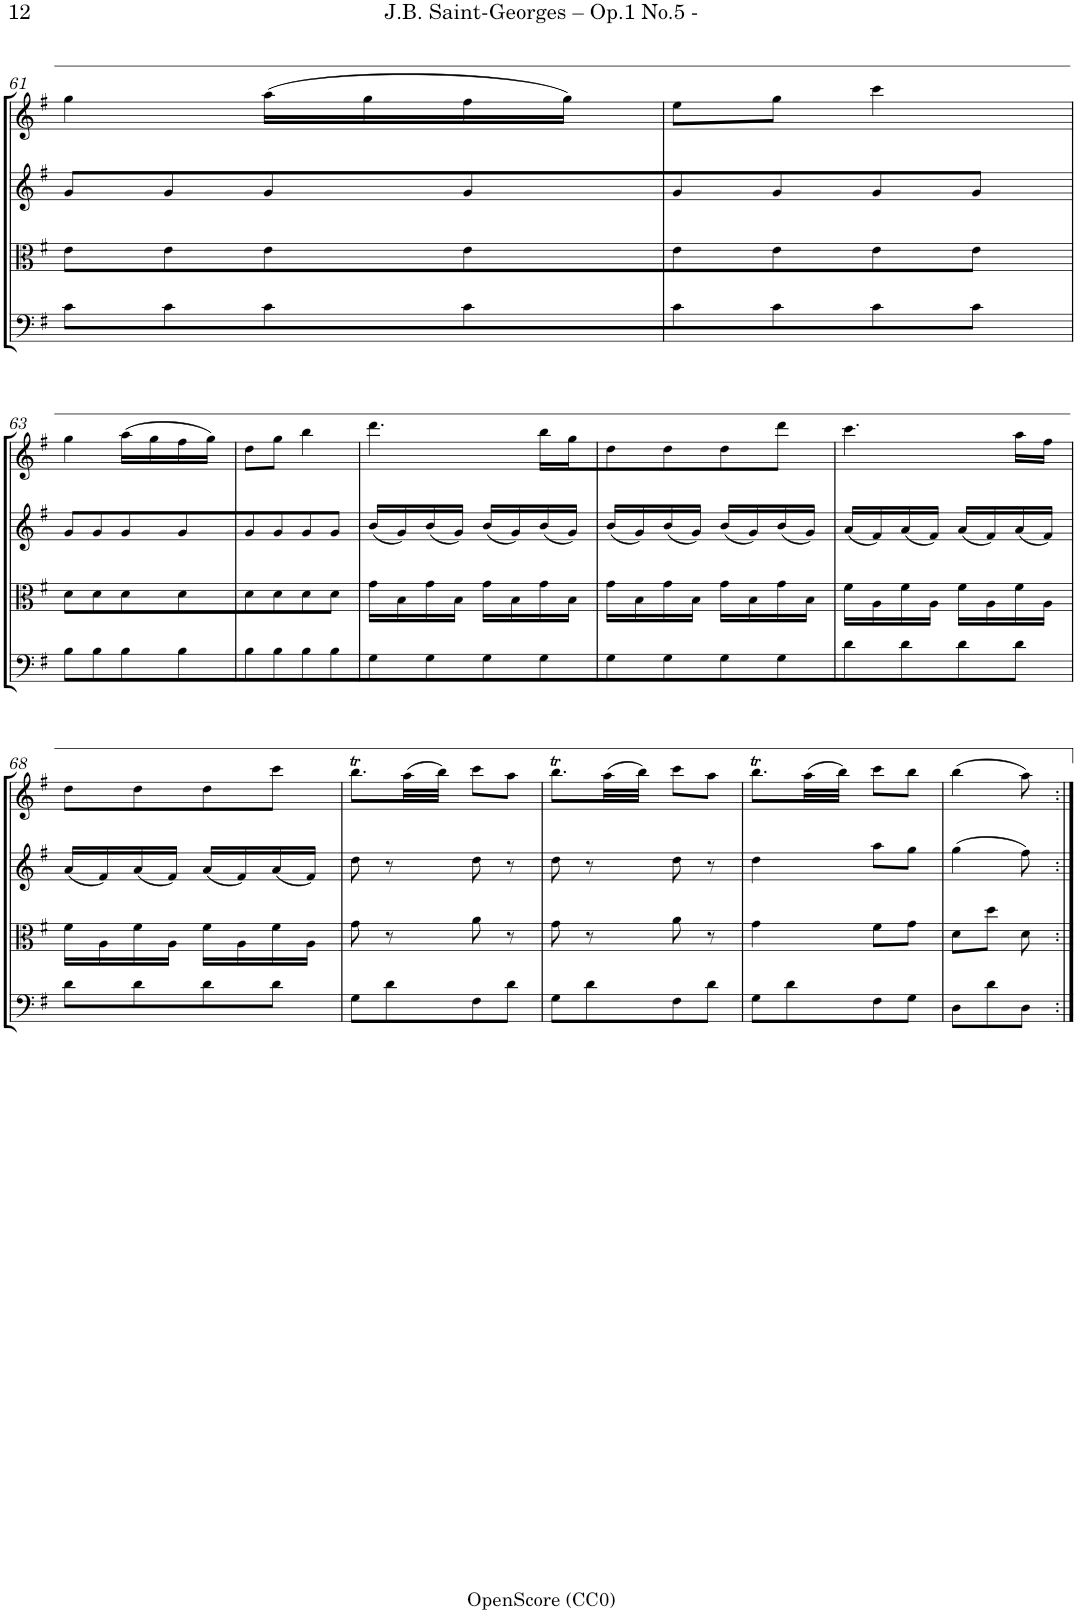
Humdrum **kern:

**kern	**kern	**kern	**kern
*part4	*part3	*part2	*part1
*staff4	*staff3	*staff2	*staff1
*I"Violoncello	*I"Viola	*I"Violin 2	*I"Violin 1
*I'Vc	*I'Vla	*I'Vln	*I'Vln
!!LO:PB:g=z
*clefF4	*clefC3	*clefG2	*clefG2
*k[f#]	*k[f#]	*k[f#]	*k[f#]
*M2/4	*M2/4	*M2/4	*M2/4
=61	=61	=61	=61
8c\L	8e\L	8g/L	4gg\
8c\	8e\	8g/	.
8c\	8e\	8g/	(16aa\LL
.	.	.	16gg\
8c\	8e\	8g/	16ff#\
.	.	.	16gg\JJ)
=62	=62	=62	=62
8c\	8e\	8g/	8ee\L
8c\	8e\	8g/	8gg\J
8c\	8e\	8g/	4ccc\
8c\J	8e\J	8g/J	.
!!LO:LB:g=z
=63	=63	=63	=63
8B\L	8d\L	8g/L	4gg\
8B\	8d\	8g/	.
8B\	8d\	8g/	(16aa\LL
.	.	.	16gg\
8B\	8d\	8g/	16ff#\
.	.	.	16gg\JJ)
=64	=64	=64	=64
8B\	8d\	8g/	8dd\L
8B\	8d\	8g/	8gg\J
8B\	8d\	8g/	4bb\
8B\	8d\J	8g/J	.
=65	=65	=65	=65
8G\	16g\LL	(16b/LL	4.ddd\
.	16B\	16g/)	.
8G\	16g\	(16b/	.
.	16B\JJ	16g/JJ)	.
8G\	16g\LL	(16b/LL	.
.	16B\	16g/)	.
8G\	16g\	(16b/	16bb\LL
.	16B\JJ	16g/JJ)	16gg\J
=66	=66	=66	=66
8G\	16g\LL	(16b/LL	8dd\
.	16B\	16g/)	.
8G\	16g\	(16b/	8dd\
.	16B\JJ	16g/JJ)	.
8G\	16g\LL	(16b/LL	8dd\
.	16B\	16g/)	.
8G\	16g\	(16b/	8ddd\J
.	16B\JJ	16g/JJ)	.
=67	=67	=67	=67
8d\	16f#\LL	(<16a/LL	4.ccc\
.	16A\	16f#/)	.
8d\	16f#\	(<16a/	.
.	16A\JJ	16f#/JJ)	.
8d\	16f#\LL	(<16a/LL	.
.	16A\	16f#/)	.
8d\J	16f#\	(<16a/	16aa\LL
.	16A\JJ	16f#/JJ)	16ff#\JJ
!!LO:LB:g=z
=68	=68	=68	=68
8d\L	16f#\LL	(16a/LL	8dd\L
.	16A\	16f#/)	.
8d\	16f#\	(<16a/	8dd\
.	16A\JJ	16f#/JJ)	.
8d\	16f#\LL	(<16a/LL	8dd\
.	16A\	16f#/)	.
8d\J	16f#\	(16a/	8ccc\J
.	16A\JJ	16f#/JJ)	.
=69	=69	=69	=69
8G\L	8g\	8dd\	8.bbt\L
8d\	8r	8r	.
.	.	.	(>32aa\LL
.	.	.	32bb\JJJ)
8F#\	8a\	8dd\	8ccc\L
8d\J	8r	8r	8aa\J
=70	=70	=70	=70
8G\L	8g\	8dd\	8.bbt\L
8d\	8r	8r	.
.	.	.	(>32aa\LL
.	.	.	32bb\JJJ)
8F#\	8a\	8dd\	8ccc\L
8d\J	8r	8r	8aa\J
=71	=71	=71	=71
8G\L	4g\	4dd\	8.bbt\L
8d\	.	.	.
.	.	.	(>32aa\LL
.	.	.	32bb\JJJ)
8F#\	8f#\L	8aa\L	8ccc\L
8G\J	8g\J	8gg\J	8bb\J
=71X2	=71X2	=71X2	=71X2
8D\L	8d\L	(4gg\	(>4bb\
8d\	8dd\J	.	.
8D\J	8d\	8ff#\)	8aa\)
=:|!	=:|!	=:|!	=:|!
*-	*-	*-	*-
